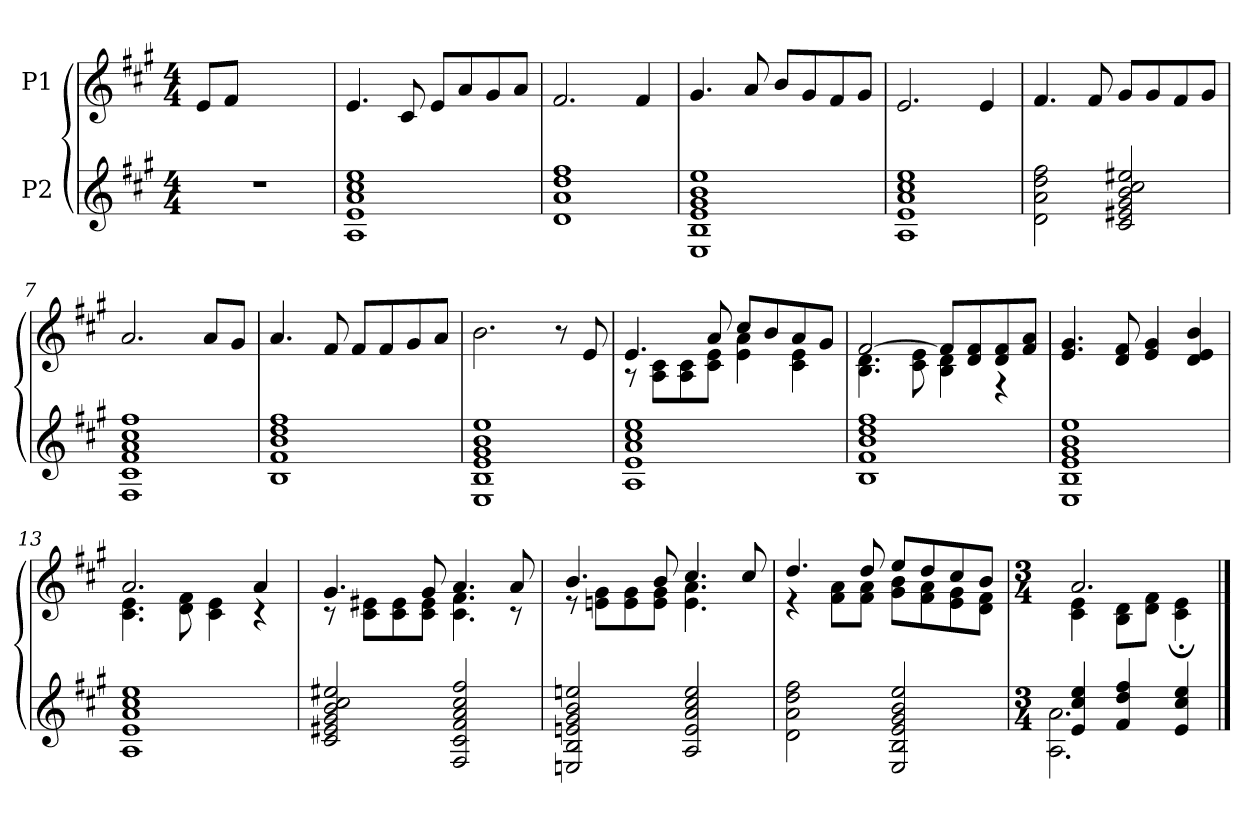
**kern	**kern
*part2	*part1
*staff2	*staff1
*I"P2	*I"P1
!!LO:PB:g=z
*clefG2	*clefG2
*ITrd7c12	*
*k[f#c#g#]	*k[f#c#g#]
*A:	*A:
*M4/4	*M4/4
*MM96	*MM96
=1	=1
!LO:N:vis=1	!
1r	8ei/L
.	8f#i/J
.	2.ryy
=2	=2
1AAi 1Ei 1Ai 1c#i 1ei	4.ei/
.	8c#i/
.	8ei/L
.	8ai/
.	8g#i/
.	8ai/J
=3	=3
1Di 1Ai 1di 1f#i	2.f#i/
.	4f#i/
=4	=4
1EEi 1BBi 1Ei 1G#i 1Bi 1ei	4.g#i/
.	8ai/
.	8bi/L
.	8g#i/
.	8f#i/
.	8g#i/J
=5	=5
1AAi 1Ei 1Ai 1c#i 1ei	2.ei/
.	4ei/
=6	=6
2Di\ 2Ai 2di 2f#i	4.f#i/
.	8f#i/
2C#i/ 2E#Xi 2G#i 2Bi 2c#i 2e#Xi	8g#i/L
.	8g#i/
.	8f#i/
.	8g#i/J
=7	=7
1FF#i 1C#i 1F#i 1Ai 1c#i 1f#i	2.ai/
.	8ai/L
.	8g#i/J
!!LO:LB:g=z
=8	=8
1BBi 1F#i 1Bi 1di 1f#i	4.ai/
.	8f#i/
.	8f#i/L
.	8f#i/
.	8g#i/
.	8ai/J
=9	=9
1EEi 1BBi 1Ei 1G#i 1Bi 1ei	2.bi\
.	8r
.	8ei/
=10	=10
*	*^
1AAi 1Ei 1Ai 1c#i 1ei	4.ei/	8r
.	.	8Ai\ 8c#iL
.	.	8Ai\ 8c#i
.	8ai/	8c#i\ 8eiJ
.	8cc#i/L	4ei\ 4ai
.	8bi/	.
.	8ai/	4c#i\ 4ei
.	8g#i/J	.
=11	=11	=11
1BBi 1F#i 1Bi 1di 1f#i	[>2f#i/	4.Bi\ 4.di
.	.	8c#i\ 8ei
.	8f#i/L]	4Bi\ 4di
.	8di/ 8f#i	.
.	8di/ 8f#i	4r
.	8f#i/ 8aiJ	.
*	*v	*v
=12	=12
1EEi 1BBi 1Ei 1G#i 1Bi 1ei	4.ei/ 4.g#i
.	8di/ 8f#i
.	4ei/ 4g#i
.	4di/ 4ei 4bi
=13	=13
*	*^
1AAi 1Ei 1Ai 1c#i 1ei	2.ai/	4.c#i\ 4.ei
.	.	8di\ 8f#i
.	.	4c#i\ 4ei
.	4ai/	4r
!!LO:LB:g=z	!!
=14	=14	=14
2C#i/ 2E#Xi 2G#i 2Bi 2c#i 2e#Xi	4.g#i/	8r
.	.	8c#i\ 8e#XiL
.	.	8c#i\ 8e#i
.	8g#i/	8c#i\ 8e#iJ
2FF#i/ 2C#i 2F#i 2Ai 2c#i 2f#i	4.ai/	4.c#i\ 4.f#i
.	8ai/	8r
=15	=15	=15
2EEni/ 2BBi 2Eni 2G#i 2Bi 2eni	4.bi/	8r
.	.	8eni\ 8g#iL
.	.	8ei\ 8g#i
.	8bi/	8ei\ 8g#iJ
2AAi/ 2Ei 2Ai 2c#i 2ei	4.cc#i/	4.ei\ 4.ai
.	8cc#i/	8ryy
=16	=16	=16
2Di\ 2Ai 2di 2f#i	4.ddi/	4r
.	.	8f#i\ 8aiL
.	8ddi/	8f#i\ 8aiJ
2EEi/ 2BBi 2Ei 2G#i 2Bi 2ei	8eei/L	8g#i\ 8biL
.	8ddi/	8f#i\ 8ai
.	8cc#i/	8ei\ 8g#i
.	8bi/J	8di\ 8f#iJ
=17	=17	=17
*M3/4	*M3/4	*
*^	*	*
4Ei/ 4c#i 4ei	2.AAi\ 2.Ai	2.ai/	4c#i\ 4ei
4F#i/ 4di 4f#i	.	.	8Bi\ 8diL
.	.	.	8di\ 8f#iJ
4Ei/ 4c#i 4ei	.	.	4c#i\; 4ei;
*v	*v	*	*
*	*v	*v
==	==
*-	*-
